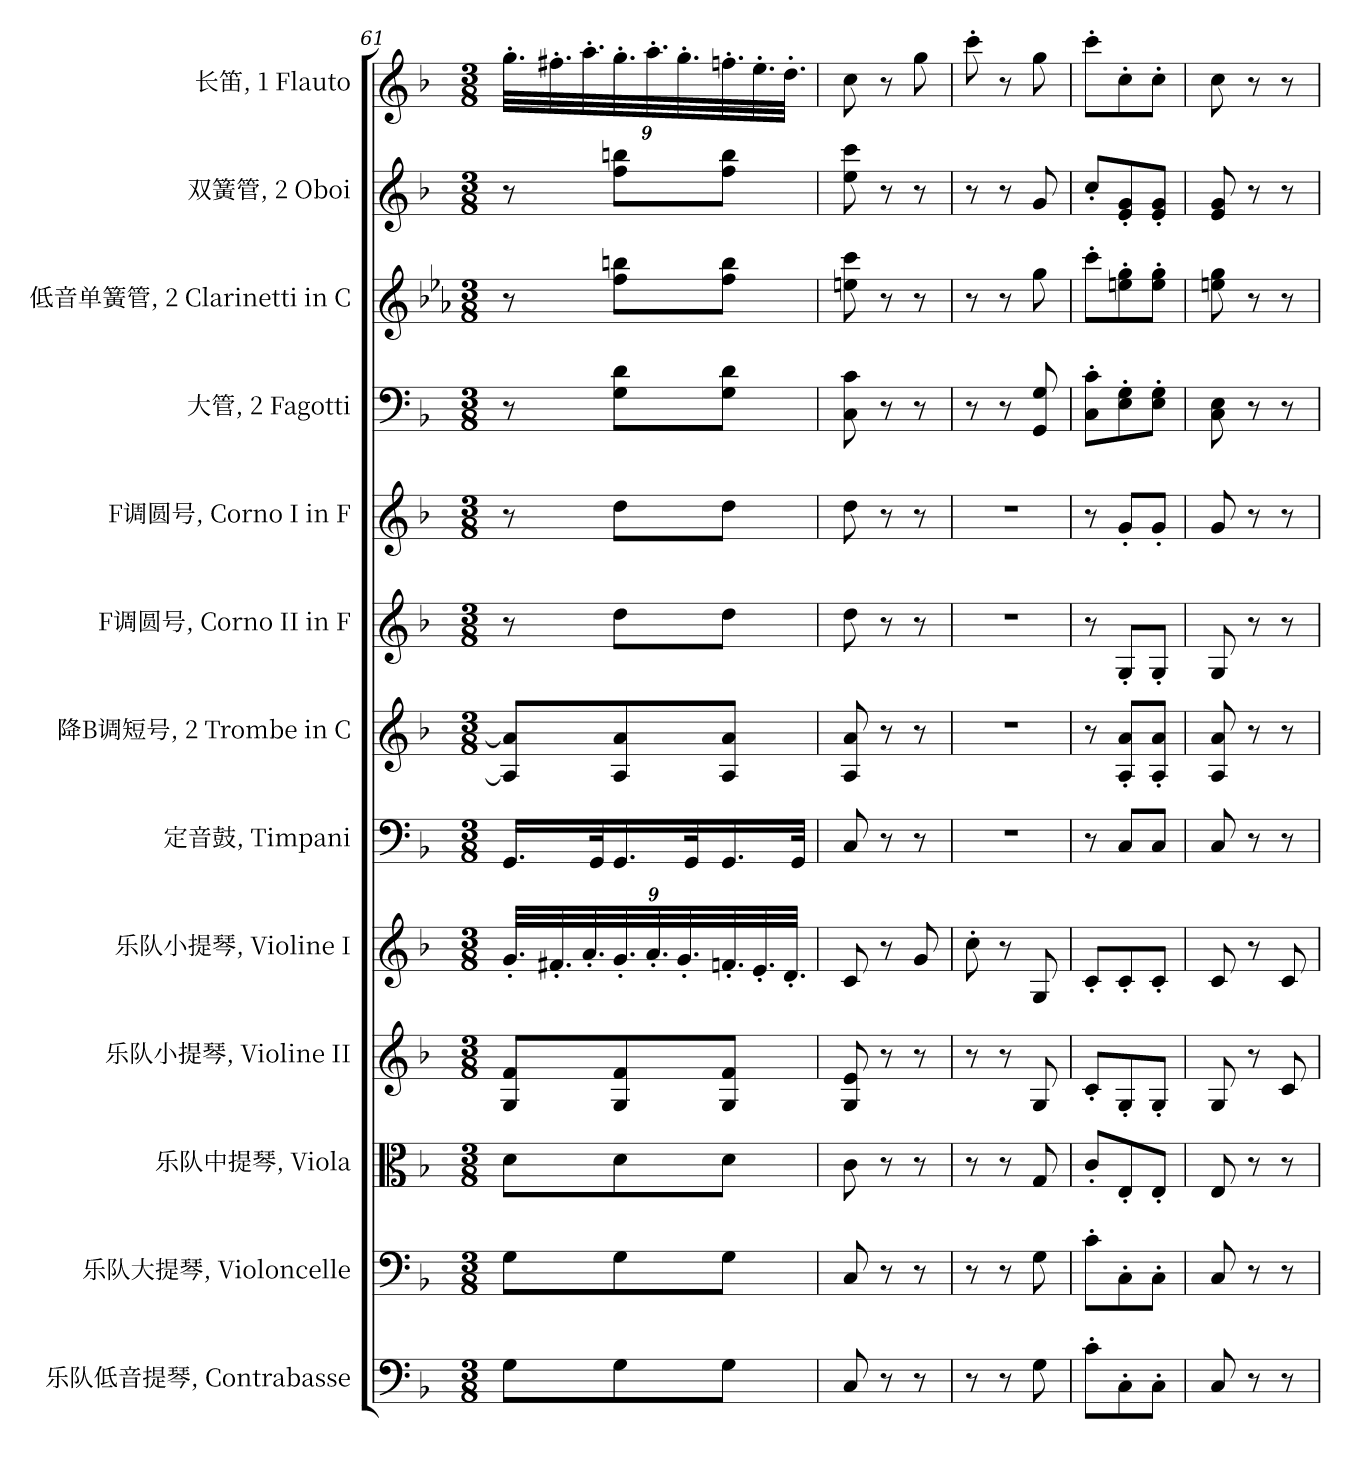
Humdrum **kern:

**kern	**kern	**kern	**kern	**kern	**kern	**kern	**kern	**kern	**kern	**kern	**kern	**kern
*part13	*part12	*part11	*part10	*part9	*part8	*part7	*part6	*part5	*part4	*part3	*part2	*part1
*staff13	*staff12	*staff11	*staff10	*staff9	*staff8	*staff7	*staff6	*staff5	*staff4	*staff3	*staff2	*staff1
*I"乐队低音提琴, Contrabasse	*I"乐队大提琴, Violoncelle	*I"乐队中提琴, Viola	*I"乐队小提琴, Violine II	*I"乐队小提琴, Violine I	*I"定音鼓, Timpani	*I"降B调短号, 2 Trombe in C	*I"F调圆号, Corno II in F	*I"F调圆号, Corno I in F	*I"大管, 2 Fagotti	*I"低音单簧管, 2 Clarinetti in C	*I"双簧管, 2 Oboi	*I"长笛, 1 Flauto
*I'Cbs.	*	*	*	*	*I'Timp.	*	*	*	*	*	*I'Ob.	*I'Fl.
!!LO:PB:g=z
*clefF4	*clefF4	*clefC3	*clefG2	*clefG2	*clefF4	*clefG2	*clefG2	*clefG2	*clefF4	*clefG2	*clefG2	*clefG2
*ITrd7c12	*	*	*	*	*	*ITrd1c2	*ITrd4c7	*ITrd4c7	*	*ITrd8c14	*	*
*k[b-]	*k[b-]	*k[b-]	*k[b-]	*k[b-]	*k[b-]	*k[b-e-a-]	*k[b-e-]	*k[b-e-]	*k[b-]	*k[b-e-a-]	*k[b-]	*k[b-]
*M3/8	*M3/8	*M3/8	*M3/8	*M3/8	*M3/8	*M3/8	*M3/8	*M3/8	*M3/8	*M3/8	*M3/8	*M3/8
*	*	*	*	*Xbrackettup	*	*	*	*	*	*	*	*Xbrackettup
=61	=61	=61	=61	=61	=61	=61	=61	=61	=61	=61	=61	=61
8GG\L	8G\L	8d\L	8G/ 8f/L	36.g'/LLL	16.GG/LL	8G/] 8g/]L	8r	8r	8r	8r	8r	36.gg'\LLL
.	.	.	.	36.f#X'/	.	.	.	.	.	.	.	36.ff#X'\
.	.	.	.	36.a'/	.	.	.	.	.	.	.	36.aa'\
.	.	.	.	.	32GG/K	.	.	.	.	.	.	.
*	*	*	*	*	*	*	*	*	*	*	*	*MM45
8GG\	8G\	8d\	8G/ 8f/	36.g'/	16.GG/	8G/ 8g/	8g\L	8g\L	8G\ 8d\L	8f\ 8bn\L	8ff\ 8bbn\L	36.gg'\
.	.	.	.	36.a'/	.	.	.	.	.	.	.	36.aa'\
.	.	.	.	36.g'/	.	.	.	.	.	.	.	36.gg'\
.	.	.	.	.	32GG/K	.	.	.	.	.	.	.
*	*	*	*	*	*	*	*	*	*	*	*	*MM44
8GG\J	8G\J	8d\J	8G/ 8f/J	36.fn'/	16.GG/	8G/ 8g/J	8g\J	8g\J	8G\ 8d\J	8f\ 8b\J	8ff\ 8bb\J	36.ffn'\
.	.	.	.	36.e'/	.	.	.	.	.	.	.	36.ee'\
.	.	.	.	36.d'/JJJ	.	.	.	.	.	.	.	36.dd'\JJJ
.	.	.	.	.	32GG/JJk	.	.	.	.	.	.	.
=62	=62	=62	=62	=62	=62	=62	=62	=62	=62	=62	=62	=62
*	*	*	*	*	*	*	*	*	*	*	*	*MM41
8CC/	8C/	8c\	8G/ 8e/	8c/	8C/	8G/ 8g/	8g\	8g\	8C\ 8c\	8en\ 8cc\	8ee\ 8ccc\	8cc\
8r	8r	8r	8r	8r	8r	8r	8r	8r	8r	8r	8r	8r
8r	8r	8r	8r	8g/	8r	8r	8r	8r	8r	8r	8r	8gg\
=63	=63	=63	=63	=63	=63	=63	=63	=63	=63	=63	=63	=63
8r	8r	8r	8r	8cc'\	4.r	4.r	4.r	4.r	8r	8r	8r	8ccc'\
*	*	*	*	*	*	*	*	*	*	*	*	*MM35
8r	8r	8r	8r	8r	.	.	.	.	8r	8r	8r	8r
*	*	*	*	*	*	*	*	*	*	*	*	*MM39
8GG\	8G\	8G/	8G/	8G/	.	.	.	.	8GG/ 8G/	8g\	8g/	8gg\
=64	=64	=64	=64	=64	=64	=64	=64	=64	=64	=64	=64	=64
*	*	*	*	*	*	*	*	*	*	*	*	*MM42
8C'\L	8c'\L	8c'/L	8c'/L	8c'/L	8r	8r	8r	8r	8C\' 8c\'L	8cc'\L	8cc'/L	8ccc'\L
8CC'\	8C'\	8E'/	8G'/	8c'/	8C/L	8G/' 8g/'L	8C'/L	8c'/L	8E\' 8G\'	8en\' 8g\'	8e/' 8g/'	8cc'\
*	*	*	*	*	*	*	*	*	*	*	*	*MM41
8CC'\J	8C'\J	8E'/J	8G'/J	8c'/J	8C/J	8G/' 8g/'J	8C'/J	8c'/J	8E\' 8G\'J	8e\' 8g\'J	8e/' 8g/'J	8cc'\J
=65	=65	=65	=65	=65	=65	=65	=65	=65	=65	=65	=65	=65
*	*	*	*	*	*	*	*	*	*	*	*	*MM37
8CC/	8C/	8E/	8G/	8c/	8C/	8G/ 8g/	8C/	8c/	8C\ 8E\	8en\ 8g\	8e/ 8g/	8cc\
*	*	*	*	*	*	*	*	*	*	*	*	*MM28
8r	8r	8r	8r	8r	8r	8r	8r	8r	8r	8r	8r	8r
*	*	*	*	*	*	*	*	*	*	*	*	*MM44
8r	8r	8r	8c/	8c/	8r	8r	8r	8r	8r	8r	8r	8r
=	=	=	=	=	=	=	=	=	=	=	=	=
*-	*-	*-	*-	*-	*-	*-	*-	*-	*-	*-	*-	*-
